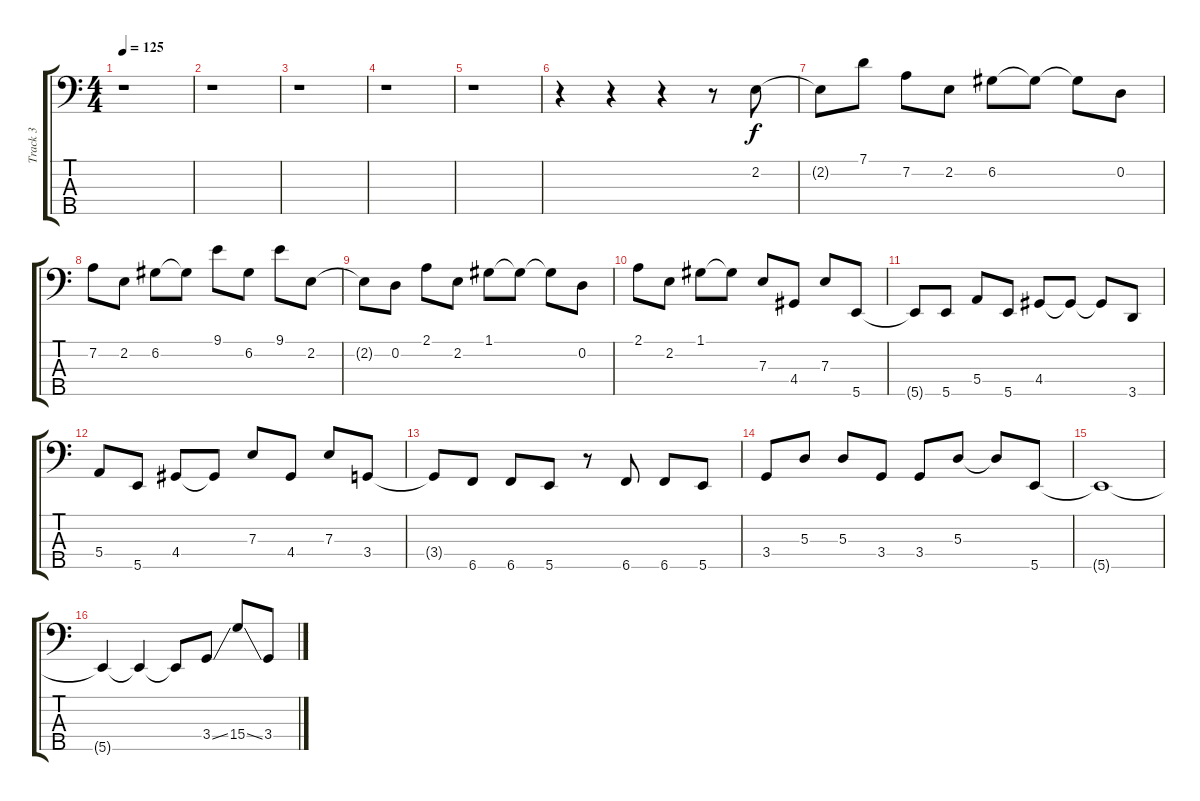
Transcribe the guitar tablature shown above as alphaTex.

\track ("Track 3" "Track 3") {instrument electricbassfinger}
\staff {score tabs}
\tuning (G2 D2 A1 E1 B0) {hide}
\ts (4 4)
\tempo 125
\clef f4
\ks c
r.1{dy f instrument electricbassfinger} |
r.1 |
r.1 |
r.1 |
r.1 |
r.4 r.4 r.4 r.8 2.2.8 |
2.2{t}.8 7.1.8 7.2.8 2.2.8 6.2.8 6.2{t}.8 6.2{t}.8 0.2.8 |
7.2.8 2.2.8 6.2.8 6.2{t}.8 9.1.8 6.2.8 9.1.8 2.2.8 |
2.2{t}.8 0.2.8 2.1.8 2.2.8 1.1.8 1.1{t}.8 1.1{t}.8 0.2.8 |
2.1.8 2.2.8 1.1.8 1.1{t}.8 7.3.8 4.4.8 7.3.8 5.5.8 |
5.5{t}.8 5.5.8 5.4.8 5.5.8 4.4.8 4.4{t}.8 4.4{t}.8 3.5.8 |
5.4.8 5.5.8 4.4.8 4.4{t}.8 7.3.8 4.4.8 7.3.8 3.4.8 |
3.4{t}.8 6.5.8 6.5.8 5.5.8 r.8 6.5.8 6.5.8 5.5.8 |
3.4.8 5.3.8 5.3.8 3.4.8 3.4.8 5.3.8 5.3{t}.8 5.5.8 |
5.5{t}.1 |
5.5{t}.4 5.5{t}.4 5.5{t}.8 3.4{ss}.8 15.4{ss}.8 3.4.8
